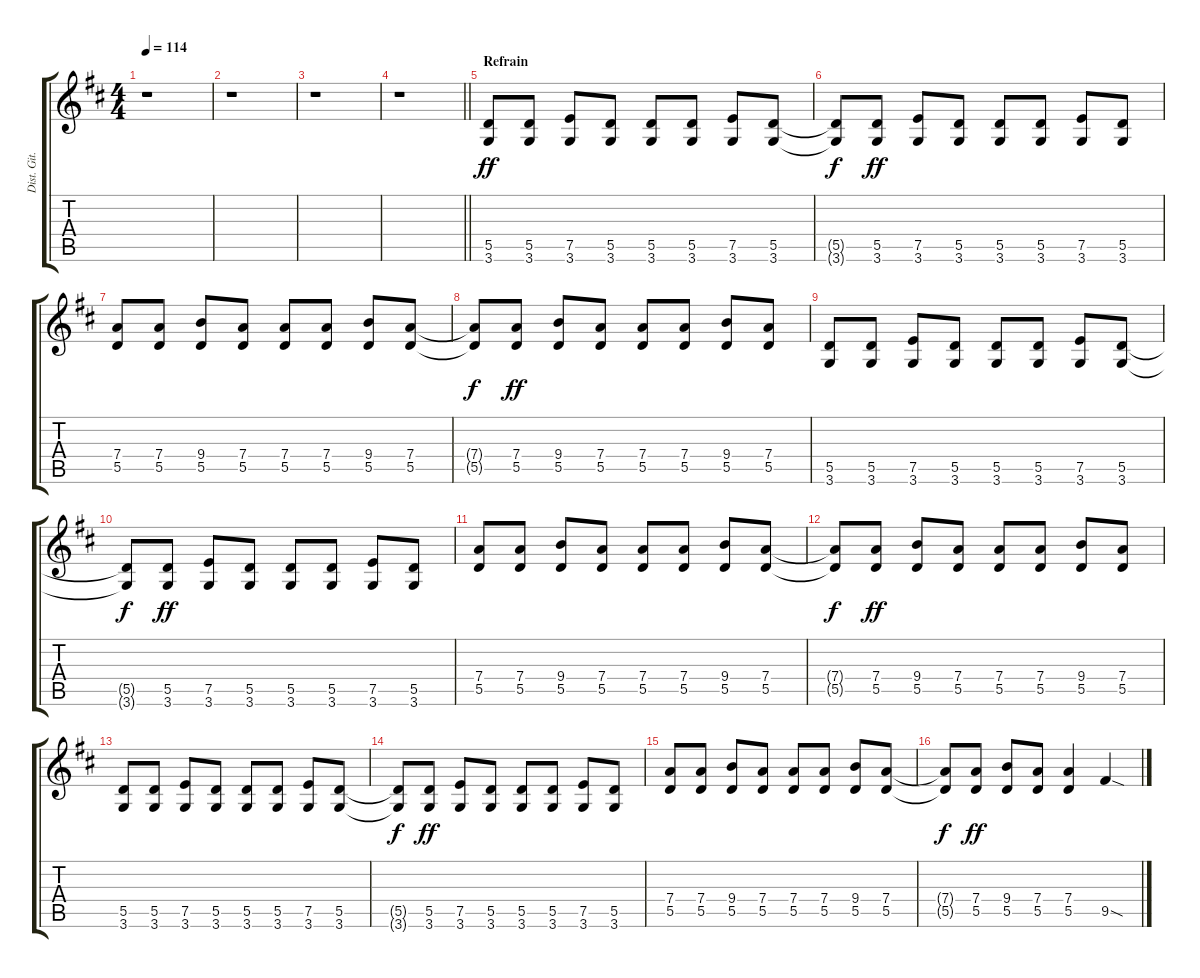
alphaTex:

\track ("Dist. Git. Rhythmus" "Dist. Git.") {instrument distortionguitar}
\staff {score tabs}
\tuning (E4 B3 G3 D3 A2 E2) {hide}
\ts (4 4)
\tempo 114
\clef g2
\ks d
r.1{dy ff} |
r.1 |
r.1 |
\barLineRight lightlight
r.1 |
\section ("" "Refrain")
(5.5 3.6).8 (5.5 3.6).8 (7.5 3.6).8 (5.5 3.6).8 (5.5 3.6).8 (5.5 3.6).8 (7.5 3.6).8 (5.5 3.6).8 |
(5.5{t} 3.6{t}).8{dy f} (5.5 3.6).8{dy ff} (7.5 3.6).8 (5.5 3.6).8 (5.5 3.6).8 (5.5 3.6).8 (7.5 3.6).8 (5.5 3.6).8 |
(7.4 5.5).8 (7.4 5.5).8 (9.4 5.5).8 (7.4 5.5).8 (7.4 5.5).8 (7.4 5.5).8 (9.4 5.5).8 (7.4 5.5).8 |
(7.4{t} 5.5{t}).8{dy f} (7.4 5.5).8{dy ff} (9.4 5.5).8 (7.4 5.5).8 (7.4 5.5).8 (7.4 5.5).8 (9.4 5.5).8 (7.4 5.5).8 |
(5.5 3.6).8 (5.5 3.6).8 (7.5 3.6).8 (5.5 3.6).8 (5.5 3.6).8 (5.5 3.6).8 (7.5 3.6).8 (5.5 3.6).8 |
(5.5{t} 3.6{t}).8{dy f} (5.5 3.6).8{dy ff} (7.5 3.6).8 (5.5 3.6).8 (5.5 3.6).8 (5.5 3.6).8 (7.5 3.6).8 (5.5 3.6).8 |
(7.4 5.5).8 (7.4 5.5).8 (9.4 5.5).8 (7.4 5.5).8 (7.4 5.5).8 (7.4 5.5).8 (9.4 5.5).8 (7.4 5.5).8 |
(7.4{t} 5.5{t}).8{dy f} (7.4 5.5).8{dy ff} (9.4 5.5).8 (7.4 5.5).8 (7.4 5.5).8 (7.4 5.5).8 (9.4 5.5).8 (7.4 5.5).8 |
(5.5 3.6).8 (5.5 3.6).8 (7.5 3.6).8 (5.5 3.6).8 (5.5 3.6).8 (5.5 3.6).8 (7.5 3.6).8 (5.5 3.6).8 |
(5.5{t} 3.6{t}).8{dy f} (5.5 3.6).8{dy ff} (7.5 3.6).8 (5.5 3.6).8 (5.5 3.6).8 (5.5 3.6).8 (7.5 3.6).8 (5.5 3.6).8 |
(7.4 5.5).8 (7.4 5.5).8 (9.4 5.5).8 (7.4 5.5).8 (7.4 5.5).8 (7.4 5.5).8 (9.4 5.5).8 (7.4 5.5).8 |
(7.4{t} 5.5{t}).8{dy f} (7.4 5.5).8{dy ff} (9.4 5.5).8 (7.4 5.5).8 (7.4 5.5).4 9.5{sod}.4
